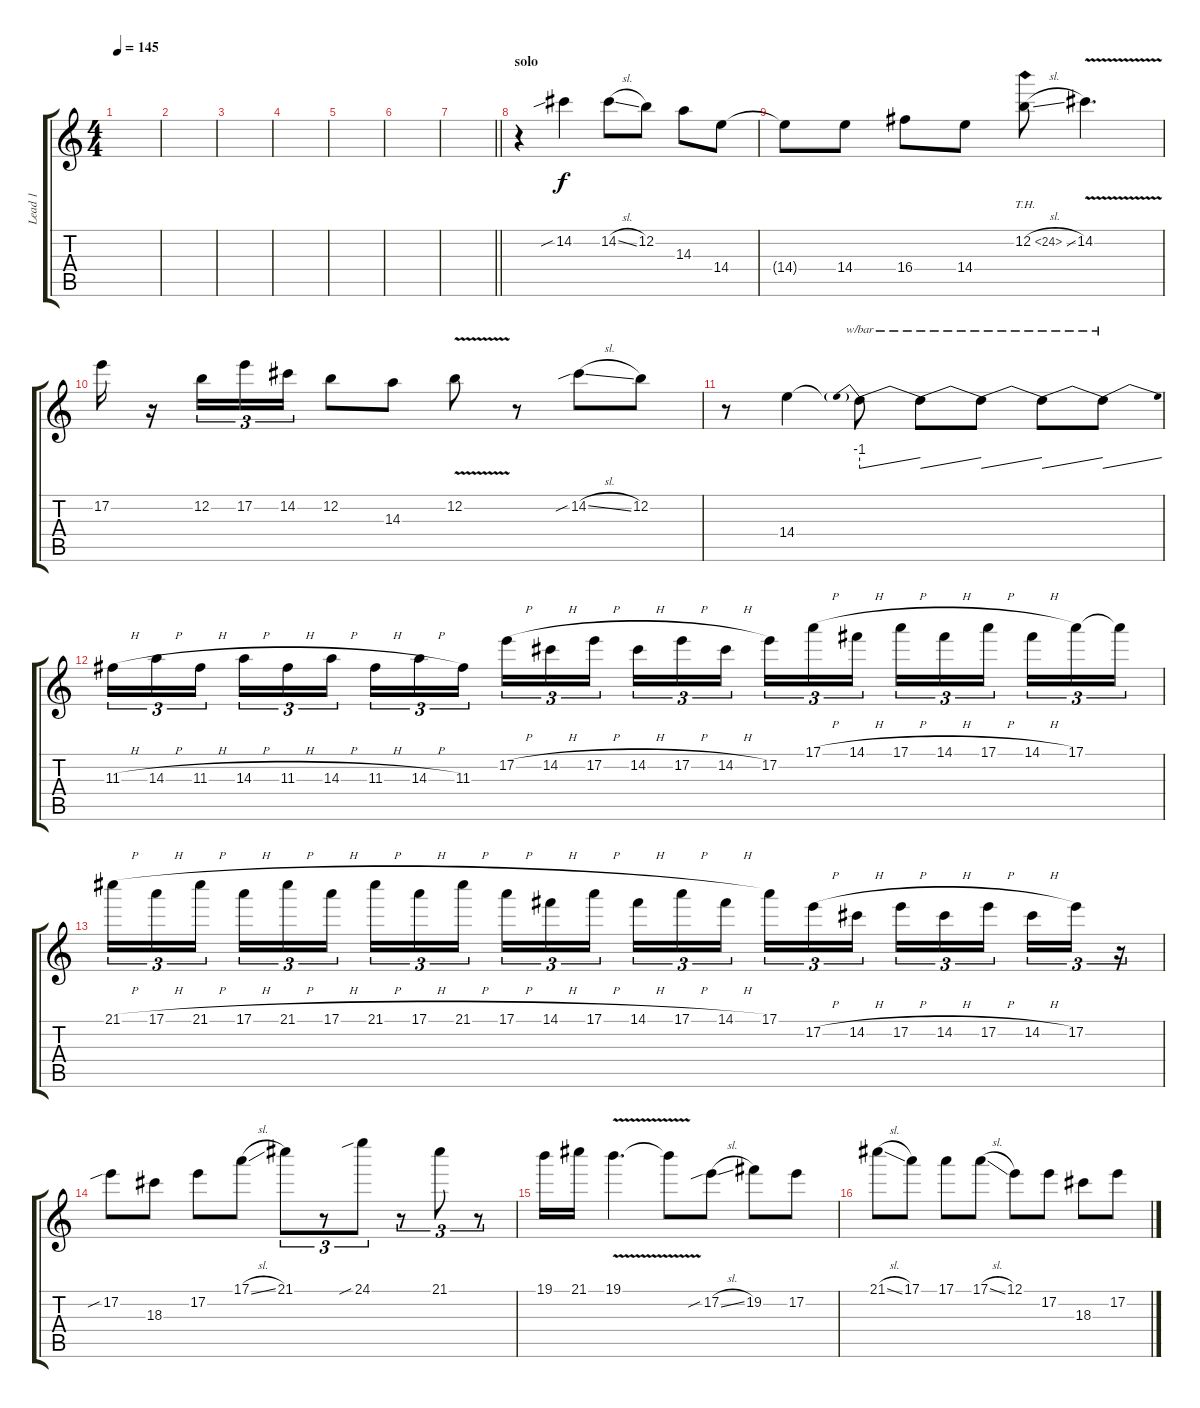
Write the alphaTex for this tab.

\track ("Lead 1" "Lead 1") {mute instrument overdrivenguitar}
\staff {score tabs}
\tuning (E4 B3 G3 D3 A2 E2) {hide}
\ts (4 4)
\tempo 145
\clef g2
\ks c
|
|
|
|
|
|
\barLineRight lightlight
|
\section ("" "solo")
r.4 14.2{sib}.4 14.2{sl}.8 12.2.8 14.3.8 14.4.8 |
14.4{t}.8 14.4.8 16.4.8 14.4.8 12.2{th 12 sl}.8 14.2{v}.4{d} |
17.2.16 r.16 12.2.16{tu (3 2)} 17.2.16{tu (3 2)} 14.2.16{tu (3 2)} 12.2.8 14.3.8 12.2{v}.8 r.8 14.2{sib sl}.8 12.2.8 |
r.8 14.4.4 14.4{t}.8{tbe (predivedive default 0 -4 60 0)} 14.4{t}.8{tbe (dive default 0 -4 60 0)} 14.4{t}.8{tbe (dive default 0 -4 60 0)} 14.4{t}.8{tbe (dive default 0 -4 60 0)} 14.4{t}.8{tbe (dive default 0 -4 60 0)} |
11.3{h}.16{tu (3 2)} 14.3{h}.16{tu (3 2)} 11.3{h}.16{tu (3 2) beam splitsecondary} 14.3{h}.16{tu (3 2)} 11.3{h}.16{tu (3 2)} 14.3{h}.16{tu (3 2)} 11.3{h}.16{tu (3 2)} 14.3{h}.16{tu (3 2)} 11.3.16{tu (3 2) beam splitsecondary} 17.2{h}.16{tu (3 2)} 14.2{h}.16{tu (3 2)} 17.2{h}.16{tu (3 2)} 14.2{h}.16{tu (3 2)} 17.2{h}.16{tu (3 2)} 14.2{h}.16{tu (3 2) beam splitsecondary} 17.2.16{tu (3 2)} 17.1{h}.16{tu (3 2)} 14.1{h}.16{tu (3 2)} 17.1{h}.16{tu (3 2)} 14.1{h}.16{tu (3 2)} 17.1{h}.16{tu (3 2) beam splitsecondary} 14.1{h}.16{tu (3 2)} 17.1.16{tu (3 2)} 17.1{t}.16{tu (3 2)} |
21.1{h}.16{tu (3 2)} 17.1{h}.16{tu (3 2)} 21.1{h}.16{tu (3 2) beam splitsecondary} 17.1{h}.16{tu (3 2)} 21.1{h}.16{tu (3 2)} 17.1{h}.16{tu (3 2)} 21.1{h}.16{tu (3 2)} 17.1{h}.16{tu (3 2)} 21.1{h}.16{tu (3 2) beam splitsecondary} 17.1{h}.16{tu (3 2)} 14.1{h}.16{tu (3 2)} 17.1{h}.16{tu (3 2)} 14.1{h}.16{tu (3 2)} 17.1{h}.16{tu (3 2)} 14.1{h}.16{tu (3 2) beam splitsecondary} 17.1.16{tu (3 2)} 17.2{h}.16{tu (3 2)} 14.2{h}.16{tu (3 2)} 17.2{h}.16{tu (3 2)} 14.2{h}.16{tu (3 2)} 17.2{h}.16{tu (3 2) beam splitsecondary} 14.2{h}.16{tu (3 2)} 17.2.16{tu (3 2)} r.16{tu (3 2)} |
17.2{sib}.8 18.3.8 17.2.8 17.1{sl}.8 21.1.8{tu (3 2)} r.8{tu (3 2)} 24.1{sib}.8{tu (3 2)} r.8{tu (3 2)} 21.1.8{tu (3 2)} r.8{tu (3 2)} |
19.1.16 21.1.16 19.1{v}.4{d} 19.1{t}.8 17.2{sib sl}.8 19.2.8 17.2.8 |
21.1{sl}.8 17.1.8 17.1.8 17.1{sl}.8 12.1.8 17.2.8 18.3.8 17.2.8
